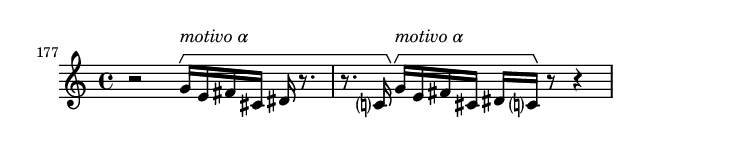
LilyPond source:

\version "2.10.33"

\include "../config/lib.ly"

#(set-global-staff-size 15.5)

\score {
  \new Staff {
      \time 4/4
      \relative c'' {
        \set Score.currentBarNumber = #177
        \bar ""
        \bracketUp
        \override TextScript #'extra-offset = #'( 0 . 1 )
        %% corrigir o nome do motivo
        r2 g16^\startGroup^\markup{\italic{motivo #(ly:export (ly:wide-char->utf-8 #x3B1))}} e fis cis dis r8.
        r8. c?16\stopGroup g'16\startGroup^\markup{\italic{motivo #(ly:export (ly:wide-char->utf-8 #x3B1))}} e fis cis dis c?\stopGroup r8 r4
      }
    }
  \layout {
    \context {
      \Staff \consists "Horizontal_bracket_engraver"
    }
  }
}
\paper {
  paper-width = 12.6\cm
  paper-height = 3\cm
  line-width = 13.5\cm
  head-separation = -1\cm
  left-margin = -1.2\cm
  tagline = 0
  indent = #0
}
